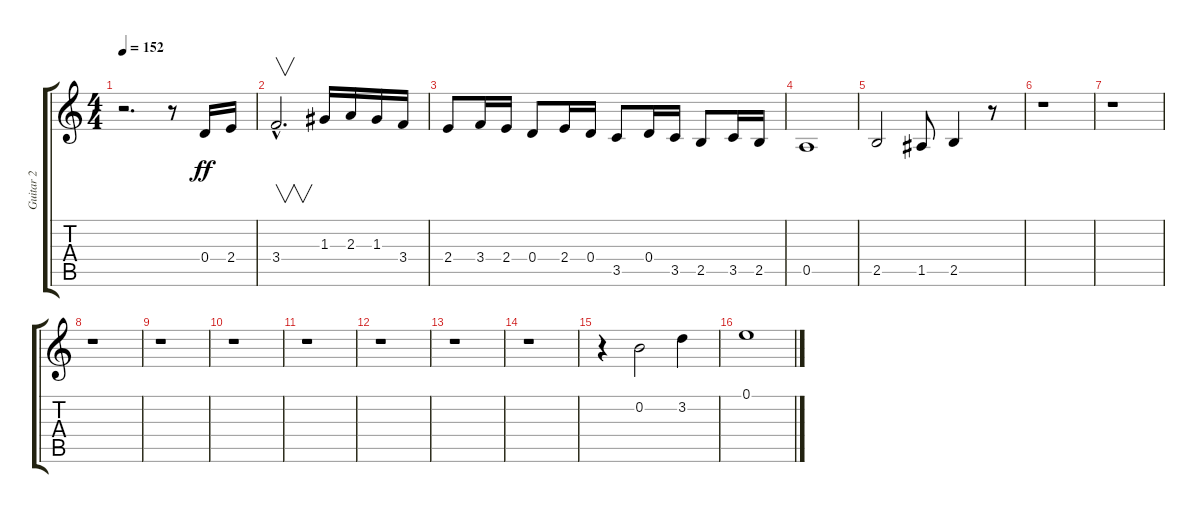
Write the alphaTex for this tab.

\track ("Guitar 2" "Guitar 2") {instrument overdrivenguitar}
\staff {score tabs}
\tuning (E4 B3 G3 D3 A2 E2) {hide}
\ts (4 4)
\tempo 152
\clef g2
\ks c
r.2{d dy f} r.8 0.4.16{dy ff} 2.4.16 |
3.4{hac}.2{v d} 1.3.16 2.3.16 1.3.16 3.4.16 |
2.4.8 3.4.16 2.4.16 0.4.8 2.4.16 0.4.16 3.5.8 0.4.16 3.5.16 2.5.8 3.5.16 2.5.16 |
0.5.1 |
2.5.2 1.5.8 2.5.4 r.8 |
r.1 |
r.1 |
r.1 |
r.1 |
r.1 |
r.1 |
r.1 |
r.1 |
r.1 |
r.4 0.2.2 3.2.4 |
0.1.1
